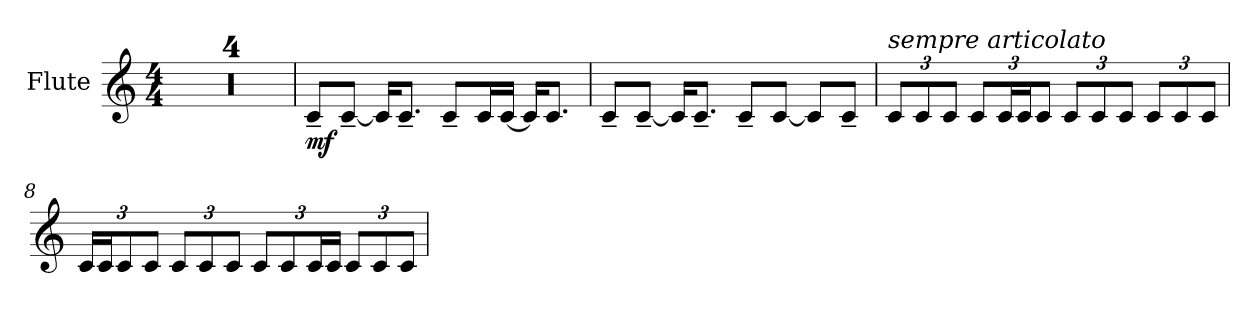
**kern	**dynam
*part1	*part1
*staff1	*staff1
*I"Flute	*
*I'Fl.	*
*clefG2	*
*k[]	*
*M4/4	*
=1	=1
1r	.
=2	=2
1r	.
=3	=3
1r	.
=4	=4
1r	.
=5	=5
!	!LO:DY:b
8c~/L	mf
[8c~/J	.
16c/KL]	.
8.c~/J	.
8c~/L	.
16c/L	.
[16c/JJ	.
16c/KL]	.
8.c/J	.
=6	=6
8c~/L	.
[8c~/J	.
16c/KL]	.
8.c~/J	.
8c~/L	.
[8c/J	.
8c/L]	.
8c~/J	.
!!LO:LB:g=z
=7	=7
!LO:TX:a:i:t=sempre articolato	!
12c/L	.
12c/	.
12c/J	.
12c/L	.
24c/L	.
24c/J	.
12c/J	.
12c/L	.
12c/	.
12c/J	.
12c/L	.
12c/	.
12c/J	.
=8	=8
24c/LL	.
24c/J	.
12c/	.
12c/J	.
12c/L	.
12c/	.
12c/J	.
12c/L	.
12c/	.
24c/L	.
24c/JJ	.
12c/L	.
12c/	.
12c/J	.
=	=
*-	*-
